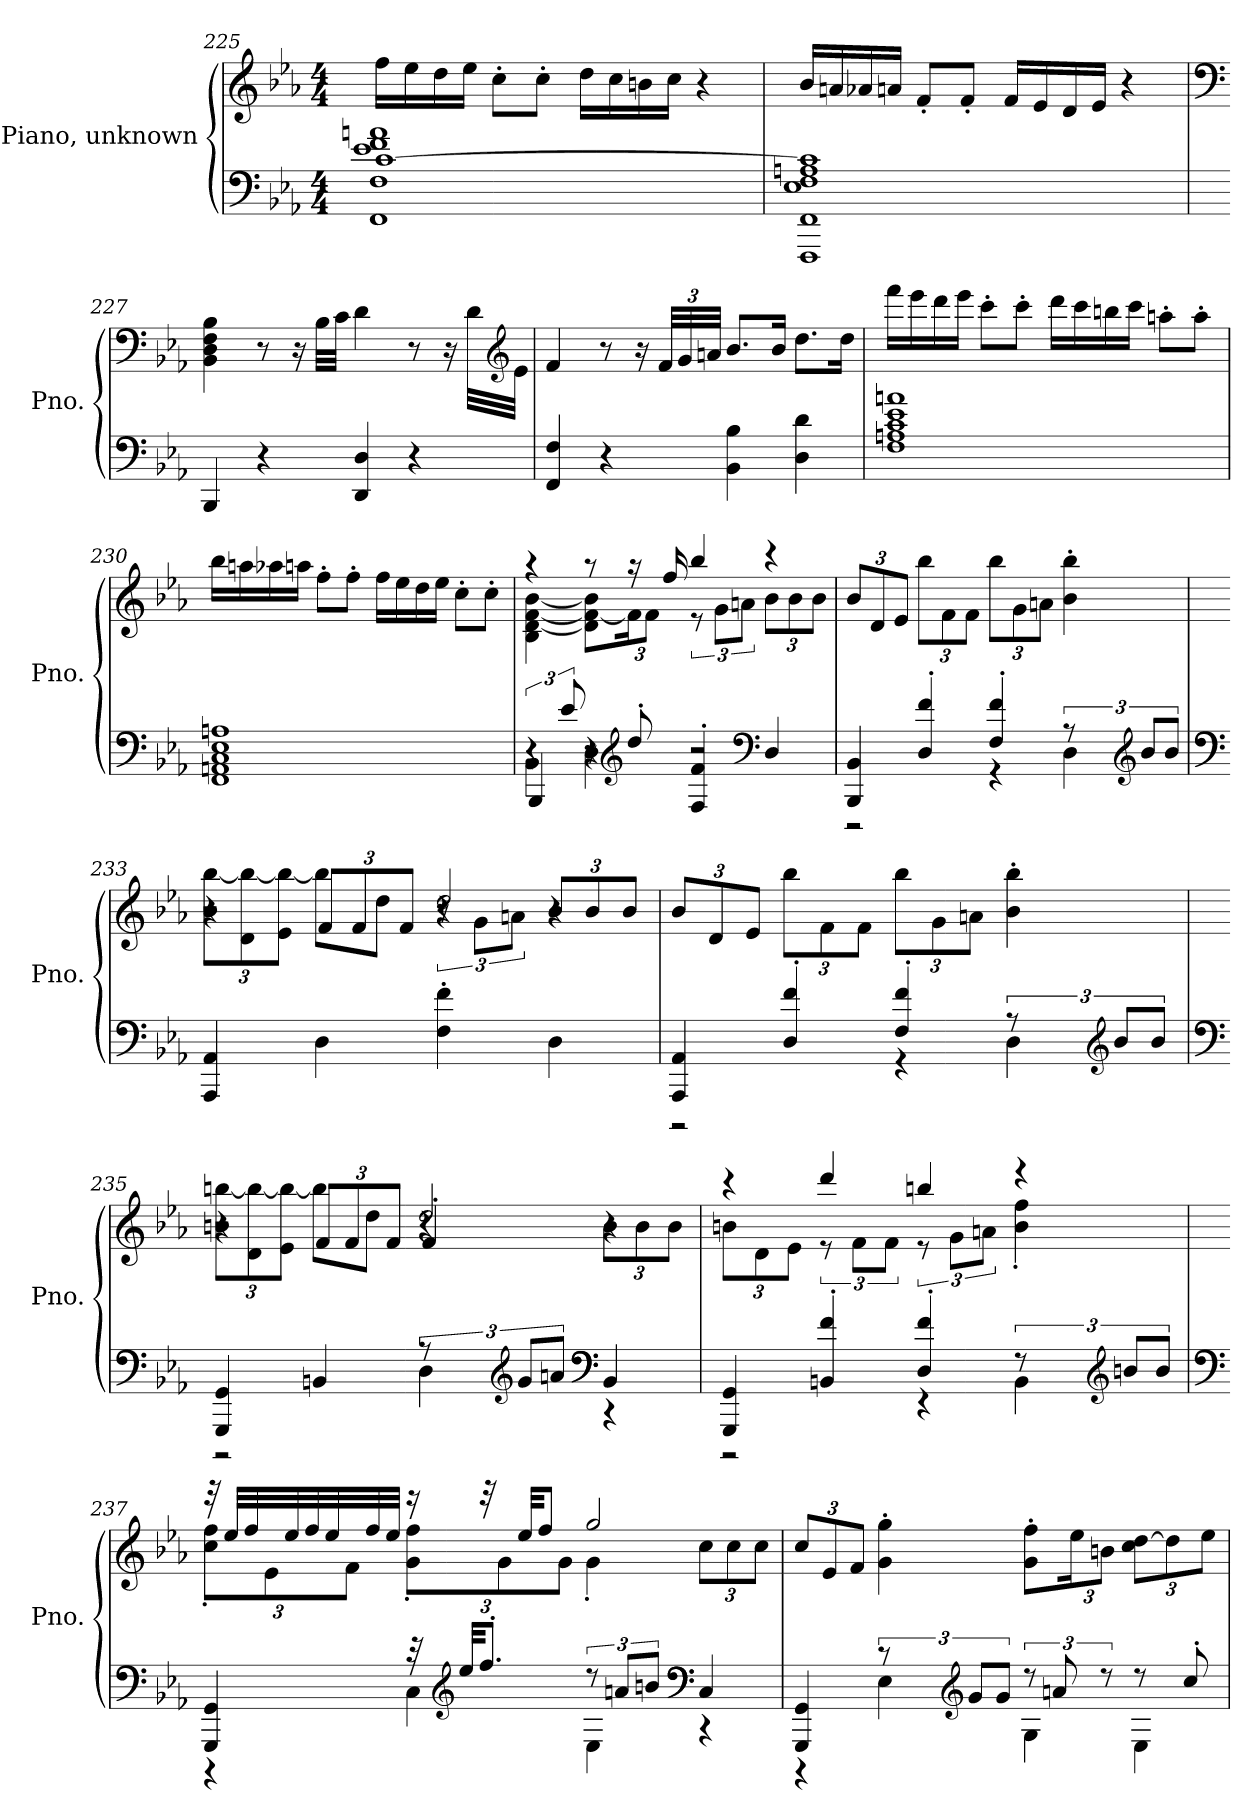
**kern	**kern
*part1	*part1
*staff2	*staff1
*I"Piano, unknown	*
*I'Pno.	*
*clefF4	*clefG2
*k[b-e-a-]	*k[b-e-a-]
*M4/4	*M4/4
=225	=225
*^	*
[1c	1FF 1F 1e- 1f 1an	16ff\LL
.	.	16ee-\
.	.	16dd\
.	.	16ee-\JJ
.	.	8cc'\L
.	.	8cc'\J
.	.	16dd\LL
.	.	16cc\
.	.	16bn\
.	.	16cc\JJ
.	.	4r
!!LO:LB:g=z
=226	=226	=226
1c]	1FFF 1FF 1E- 1F 1An	16b-/LL
.	.	16an/
.	.	16a-X/
.	.	16an/JJ
.	.	8f'/L
.	.	8f'/J
.	.	16f/LL
.	.	16e-/
.	.	16d/
.	.	16e-/JJ
.	.	4r
*v	*v	*
=227	=227
*	*clefF4
4BBB-/	4BB-\ 4D\ 4F\ 4B-\
4r	8r
.	16r
.	32B-\LLL
.	32c\JJJ
4DD/ 4D/	4d\
4r	8r
.	16r
.	32d\LLL
*	*clefG2
.	32e-\JJJ
=228	=228
4FF/ 4F/	4f/
4r	8r
.	16r
*	*Xbrackettup
.	48f/LLL
.	48g/
.	48an/JJJ
4BB-\ 4B-\	8.b-/L
.	16b-/Jk
4D\ 4d\	8.dd\L
.	16dd\Jk
!!LO:LB:g=z
=229	=229
1F 1An 1c 1e- 1an	16fff\LL
.	16eee-\
.	16ddd\
.	16eee-\JJ
.	8ccc'\L
.	8ccc'\J
.	16ddd\LL
.	16ccc\
.	16bbn\
.	16ccc\JJ
.	8aan'\L
.	8aa'\J
=230	=230
1FF 1AAn 1C 1E- 1An	16bb-\LL
.	16aan\
.	16aa-X\
.	16aan\JJ
.	8ff'\L
.	8ff'\J
.	16ff\LL
.	16ee-\
.	16dd\
.	16ee-\JJ
.	8cc'\L
.	8cc'\J
!!LO:LB:g=z
=231	=231
*^	*^
*	*^	*	*
6r	4BB-\	4BBB-/	4r	4B-\ [4d\ [4f\ [4b-\
12e-/	.	.	.	.
8r	4D\	4r	8r	8d\] 8f\_ 8b-\]L
*clefG2	*	*	*	*
8dd'/	.	.	16r	24f\K]
.	.	.	.	12f\J
.	.	.	16ff/	.
*	*	*	*	*brackettup
4F/' 4f/'	2r	2r	4bb-/	12r
.	.	.	.	12g\L
.	.	.	.	12an\J
*clefF4	*	*	*	*
*	*	*	*	*Xbrackettup
4D/	.	.	4r	12b-\L
.	.	.	.	12b-\
.	.	.	.	12b-\J
*	*v	*v	*	*
*	*	*v	*v
=232	=232	=232
4BBB-/ 4BB-/	2r	12b-/L
.	.	12d/
.	.	12e-/J
4D/' 4f/'	.	12bb-\L
.	.	12f\
.	.	12f\J
4F/' 4f/'	4r	12bb-\L
.	.	12g\
.	.	12an\J
12r	4D\	4b-\' 4bb-\'
*clefG2	*	*
12b-/L	.	.
12b-/J	.	.
*v	*v	*
!!LO:PB:g=z
=233	=233
*clefF4	*
*	*^
*	*	*^
4AAA-/ 4AA-/	2r	12b-\ [12bb-\L	4r
.	.	12d\ 12bb-\_	.
.	.	12e-\ 12bb-\_J	.
4D\	.	8bb-\L]	12f/L
.	.	.	12f/
.	.	8dd\J	.
.	.	.	12f/J
*	*	*brackettup	*
4F\' 4f\'	2dd/	12r	4r
.	.	12g\L	.
.	.	12an\J	.
*	*	*	*Xbrackettup
4D\	.	4r	12b-/L
.	.	.	12b-/
.	.	.	12b-/J
*	*v	*v	*v
=234	=234
*^	*
4AAA-/ 4AA-/	2r	12b-/L
.	.	12d/
.	.	12e-/J
4D/' 4f/'	.	12bb-\L
.	.	12f\
.	.	12f\J
4F/' 4f/'	4r	12bb-\L
.	.	12g\
.	.	12an\J
12r	4D\	4b-\' 4bb-\'
*clefG2	*	*
12b-/L	.	.
12b-/J	.	.
!!LO:LB:g=z
=235	=235	=235
*clefF4	*	*
*	*	*^
*	*	*	*^
4GGG/ 4GG/	2r	2r	12bn\ [12bbn\L	4r
.	.	.	12d\ 12bb\_	.
.	.	.	12e-\ 12bb\_J	.
4BBn/	.	.	8bb\L]	12f/L
.	.	.	.	12f/
.	.	.	8dd\J	.
.	.	.	.	12f/J
12r	4D\	2dd/	4r	4f'/
*clefG2	*	*	*	*
12g/L	.	.	.	.
12an/J	.	.	.	.
*clefF4	*	*	*	*
4BB/	4r	.	12b\L	4r
.	.	.	12b\	.
.	.	.	12b\J	.
*	*	*	*v	*v
=236	=236	=236	=236
4GGG/ 4GG/	2r	4r	12bn\L
.	.	.	12d\
.	.	.	12e-\J
*	*	*	*brackettup
4BBn/' 4f/'	.	4ddd/	12r
.	.	.	12f\L
.	.	.	12f\J
4D/' 4f/'	4r	4bbn/	12r
.	.	.	12g\L
.	.	.	12an\J
12r	4BB\	4r	4b\' 4ff\'
*clefG2	*	*	*
12bn/L	.	.	.
12b/J	.	.	.
!!LO:LB:g=z	!!
=237	=237	=237	=237
*clefF4	*	*	*
*	*	*	*Xbrackettup
4GGG/ 4GG/	4r	32r	12cc\' 12ff\'L
.	.	32ee-/LLL	.
.	.	32ff/	.
.	.	.	12e-\
.	.	32ee-/	.
.	.	32ff/	.
.	.	32ee-/	.
.	.	.	12f\J
.	.	32ff/	.
.	.	32ee-/JJJ	.
32r	4C\	16r	12g\' 12ff\'L
*clefG2	*	*	*
32ee-/KKL	.	.	.
8.ff'/J	.	32r	.
.	.	.	12g\
.	.	32ee-/KKL	.
.	.	8ff/J	.
.	.	.	12g\J
12r	4E-\	2gg/	4g'\
12an/L	.	.	.
12bn/J	.	.	.
*clefF4	*	*	*
4C/	4r	.	12cc\L
.	.	.	12cc\
.	.	.	12cc\J
*	*	*v	*v
=238	=238	=238
4GGG/ 4GG/	4r	12cc/L
.	.	12e-/
.	.	12f/J
12r	4E-\	4g\' 4gg\'
*clefG2	*	*
12g/L	.	.
12g/J	.	.
12r	4G\	8g\' 8ff\'L
12an/	.	.
.	.	24ee-\K
12r	.	12bn\J
8r	4E-\	12cc\ [12dd\L
.	.	12dd\]
8cc'/	.	.
.	.	12ee-\J
*v	*v	*
=	=
*-	*-
